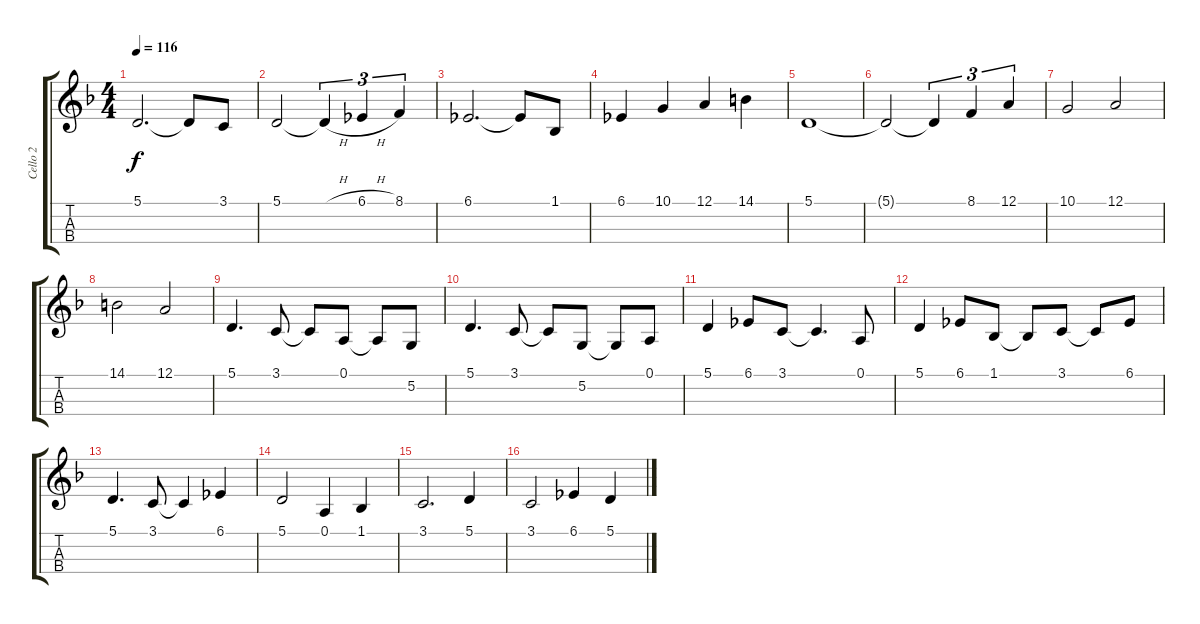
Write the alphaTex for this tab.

\track ("Cello 2" "Cello 2") {instrument cello}
\staff {score tabs}
\tuning (A3 D3 G2 C2) {hide}
\ts (4 4)
\tempo 116
\clef g2
\ks f
5.1.2{d dy f} 5.1{t}.8 3.1.8 |
5.1.2 5.1{h t}.4{tu (3 2)} 6.1{h}.4{tu (3 2)} 8.1.4{tu (3 2)} |
6.1.2{d} 6.1{t}.8 1.1.8 |
6.1.4 10.1.4 12.1.4 14.1.4 |
5.1.1 |
5.1{t}.2 5.1{t}.4{tu (3 2)} 8.1.4{tu (3 2)} 12.1.4{tu (3 2)} |
10.1.2 12.1.2 |
14.1.2 12.1.2 |
5.1.4{d} 3.1.8 3.1{t}.8 0.1.8 0.1{t}.8 5.2.8 |
5.1.4{d} 3.1.8 3.1{t}.8 5.2.8 5.2{t}.8 0.1.8 |
5.1.4 6.1.8 3.1.8 3.1{t}.4{d} 0.1.8 |
5.1.4 6.1.8 1.1.8 1.1{t}.8 3.1.8 3.1{t}.8 6.1.8 |
5.1.4{d} 3.1.8 3.1{t}.4 6.1.4 |
5.1.2 0.1.4 1.1.4 |
3.1.2{d} 5.1.4 |
3.1.2 6.1.4 5.1.4
